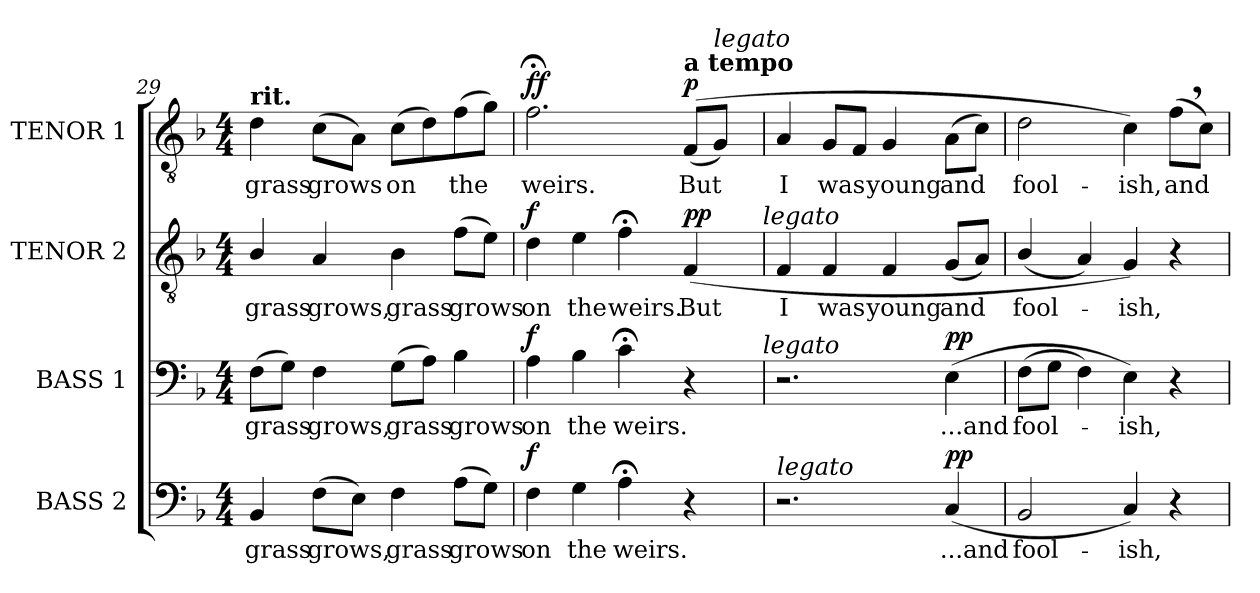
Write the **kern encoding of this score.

**kern	**text	**dynam	**kern	**text	**dynam	**kern	**text	**dynam	**kern	**text	**dynam
*part4	*part4	*part4	*part3	*part3	*part3	*part2	*part2	*part2	*part1	*part1	*part1
*staff4	*staff4	*staff4	*staff3	*staff3	*staff3	*staff2	*staff2	*staff2	*staff1	*staff1	*staff1
*I"BASS 2	*	*	*I"BASS 1	*	*	*I"TENOR 2	*	*	*I"TENOR 1	*	*
*I'B. 2	*	*	*I'B. 1	*	*	*I'T. 2	*	*	*I'T. 1	*	*
*clefF4	*	*	*clefF4	*	*	*clefGv2	*	*	*clefGv2	*	*
*	*	*	*	*	*	*ITrd7c12	*	*	*ITrd7c12	*	*
*k[b-]	*	*	*k[b-]	*	*	*k[b-]	*	*	*k[b-]	*	*
*F:	*	*	*F:	*	*	*F:	*	*	*F:	*	*
*M4/4	*	*	*M4/4	*	*	*M4/4	*	*	*M4/4	*	*
=29	=29	=29	=29	=29	=29	=29	=29	=29	=29	=29	=29
!	!LO:LY:b:color=#000000	!	!	!	!	!	!	!	!	!	!
!	!	!	!	!LO:LY:b:color=#000000	!	!	!	!	!	!	!
!	!	!	!	!	!	!	!LO:LY:b:color=#000000	!	!	!	!
!	!	!	!	!	!	!	!	!	!LO:TX:a:B:t=rit.	!	!
!	!	!	!	!	!	!	!	!	!	!LO:LY:b:color=#000000	!
4BB-i/	grass	.	(8Fi\L	grass	.	4BB-i/	grass	.	4Di\	grass	.
.	.	.	8Gi\J)	.	.	.	.	.	.	.	.
!	!LO:LY:b:color=#000000	!	!	!	!	!	!	!	!	!	!
!	!	!	!	!LO:LY:b:color=#000000	!	!	!	!	!	!	!
!	!	!	!	!	!	!	!LO:LY:b:color=#000000	!	!	!	!
!	!	!	!	!	!	!	!	!	!	!LO:LY:b:color=#000000	!
(8Fi\L	grows,	.	4Fi\	grows,	.	4AAi/	grows,	.	(8Ci\L	grows	.
8Ei\J)	.	.	.	.	.	.	.	.	8AAi\J)	.	.
!	!LO:LY:b:color=#000000	!	!	!	!	!	!	!	!	!	!
!	!	!	!	!LO:LY:b:color=#000000	!	!	!	!	!	!	!
!	!	!	!	!	!	!	!LO:LY:b:color=#000000	!	!	!	!
!	!	!	!	!	!	!	!	!	!	!LO:LY:b:color=#000000	!
4Fi\	grass	.	(8Gi\L	grass	.	4BB-i\	grass	.	(8Ci\L	on	.
.	.	.	8Ai\J)	.	.	.	.	.	8Di\)	.	.
!	!LO:LY:b:color=#000000	!	!	!	!	!	!	!	!	!	!
!	!	!	!	!LO:LY:b:color=#000000	!	!	!	!	!	!	!
!	!	!	!	!	!	!	!LO:LY:b:color=#000000	!	!	!	!
!	!	!	!	!	!	!	!	!	!	!LO:LY:b:color=#000000	!
(8Ai\L	grows	.	4B-i\	grows	.	(8Fi\L	grows	.	(8Fi\	the	.
8Gi\J)	.	.	.	.	.	8Ei\J)	.	.	8Gi\J)	.	.
=30	=30	=30	=30	=30	=30	=30	=30	=30	=30	=30	=30
!	!LO:LY:b:color=#000000	!	!	!	!	!	!	!	!	!	!
!	!	!	!	!LO:LY:b:color=#000000	!	!	!	!	!	!	!
!	!	!	!	!	!	!	!LO:LY:b:color=#000000	!	!	!	!
!	!	!	!	!	!	!	!	!	!	!LO:LY:b:color=#000000	!
*	*	*	*^	*	*	*^	*	*	*	*	*
4Fi\	on	f	4Ai\	2ryy	on	f	4Di\	2ryy	on	f	2.F;Zi\	weirs.	ff
!	!LO:LY:b:color=#000000	!	!	!	!	!	!	!	!	!	!	!	!
!	!	!	!	!	!LO:LY:b:color=#000000	!	!	!	!	!	!	!	!
!	!	!	!	!	!	!	!	!	!LO:LY:b:color=#000000	!	!	!	!
4Gi\	the	.	4B-i\	.	the	.	4Ei\	.	the	.	.	.	.
!	!LO:LY:b:color=#000000	!	!	!	!	!	!	!	!	!	!	!	!
!	!	!	!	!	!LO:LY:b:color=#000000	!	!	!	!	!	!	!	!
!	!	!	!	!	!	!	!	!	!LO:LY:b:color=#000000	!	!	!	!
4A;i\	weirs.	.	4c;i\	4ryy	weirs.	.	4F;i\	4ryy	weirs.	.	.	.	.
!	!	!	!	!	!	!	!	!	!LO:LY:b:color=#000000	!	!	!	!
!	!	!	!	!	!	!	!	!	!	!	!LO:TX:a:B:t=a tempo	!	!
!	!	!	!	!	!	!	!	!	!	!	!	!LO:LY:b:color=#000000	!
4r	.	.	4r	8ryy	.	.	(4FFi/	8ryy	But	pp	((8FFi/L	But	p
!	!	!	!	!	!	!	!	!	!	!	!LO:TX:a:i:t=legato	!	!
.	.	.	.	16ryy	.	.	.	16ryy	.	.	8GGi/J)	.	.
.	.	.	.	32ryy	.	.	.	32ryy	.	.	.	.	.
.	.	.	.	64ryy	.	.	.	64ryy	.	.	.	.	.
.	.	.	.	128...ryy	.	.	.	128...ryy	.	.	.	.	.
!	!	!	!	!	!	!	!	!LO:TX:a:i:t=legato	!	!	!	!	!
!	!	!	!	!LO:TX:a:i:t=legato	!	!	!	!	!	!	!	!	!
.	.	.	.	1024ryy	.	.	.	1024ryy	.	.	.	.	.
*	*	*	*v	*v	*	*	*	*	*	*	*	*	*
*	*	*	*	*	*	*v	*v	*	*	*	*	*
=31	=31	=31	=31	=31	=31	=31	=31	=31	=31	=31	=31
*	*	*	*^	*	*	*^	*	*	*	*	*
!	!	!	!	!	!	!	!	!	!LO:LY:b:color=#000000	!	!	!	!
*	*	*	*v	*v	*	*	*	*	*	*	*	*	*
*	*	*	*	*	*	*v	*v	*	*	*	*	*
*	*	*	*^	*	*	*^	*	*	*	*	*
!LO:TX:a:i:t=legato	!	!	!	!	!	!	!	!	!	!	!	!	!
!	!	!	!	!	!	!	!	!	!	!	!	!LO:LY:b:color=#000000	!
*	*	*	*v	*v	*	*	*	*	*	*	*	*	*
*	*	*	*	*	*	*v	*v	*	*	*	*	*
2.r	.	.	2.r	.	.	4FFi/	I	.	4AAi/	I	.
!	!	!	!	!	!	!	!LO:LY:b:color=#000000	!	!	!	!
!	!	!	!	!	!	!	!	!	!	!LO:LY:b:color=#000000	!
.	.	.	.	.	.	4FFi/	was	.	8GGi/L	was	.
.	.	.	.	.	.	.	.	.	8FFi/J	.	.
!	!	!	!	!	!	!	!LO:LY:b:color=#000000	!	!	!	!
!	!	!	!	!	!	!	!	!	!	!LO:LY:b:color=#000000	!
.	.	.	.	.	.	4FFi/	young	.	4GGi/	young	.
!	!LO:LY:b:color=#000000	!	!	!	!	!	!	!	!	!	!
!	!	!	!	!LO:LY:b:color=#000000	!	!	!	!	!	!	!
!	!	!	!	!	!	!	!LO:LY:b:color=#000000	!	!	!	!
!	!	!	!	!	!	!	!	!	!	!LO:LY:b:color=#000000	!
(4Ci/	...and	pp	(4Ei\	...and	pp	(8GGi/L	and	.	(8AAi\L	and	.
.	.	.	.	.	.	8AAi/J)	.	.	8Ci\J)	.	.
!!LO:PB:g=z
=32	=32	=32	=32	=32	=32	=32	=32	=32	=32	=32	=32
!	!LO:LY:b:color=#000000	!	!	!	!	!	!	!	!	!	!
!	!	!	!	!LO:LY:b:color=#000000	!	!	!	!	!	!	!
!	!	!	!	!	!	!	!LO:LY:b:color=#000000	!	!	!	!
!	!	!	!	!	!	!	!	!	!	!LO:LY:b:color=#000000	!
2BB-i/	fool-	.	(8Fi\L	fool-	.	(4BB-i/	fool-	.	2Di\	fool-	.
.	.	.	8Gi\J	.	.	.	.	.	.	.	.
.	.	.	4Fi\)	.	.	4AAi/)	.	.	.	.	.
!	!LO:LY:b:color=#000000	!	!	!	!	!	!	!	!	!	!
!	!	!	!	!LO:LY:b:color=#000000	!	!	!	!	!	!	!
!	!	!	!	!	!	!	!LO:LY:b:color=#000000	!	!	!	!
!	!	!	!	!	!	!	!	!	!	!LO:LY:b:color=#000000	!
4Ci/)	-ish,	.	4Ei\)	-ish,	.	4GGi/)	-ish,	.	4Ci\)	-ish,	.
!	!	!	!	!	!	!	!	!	!	!LO:LY:b:color=#000000	!
4r	.	.	4r	.	.	4r	.	.	(8F,i\L	and	.
.	.	.	.	.	.	.	.	.	8Ci\J)	.	.
=	=	=	=	=	=	=	=	=	=	=	=
*-	*-	*-	*-	*-	*-	*-	*-	*-	*-	*-	*-
